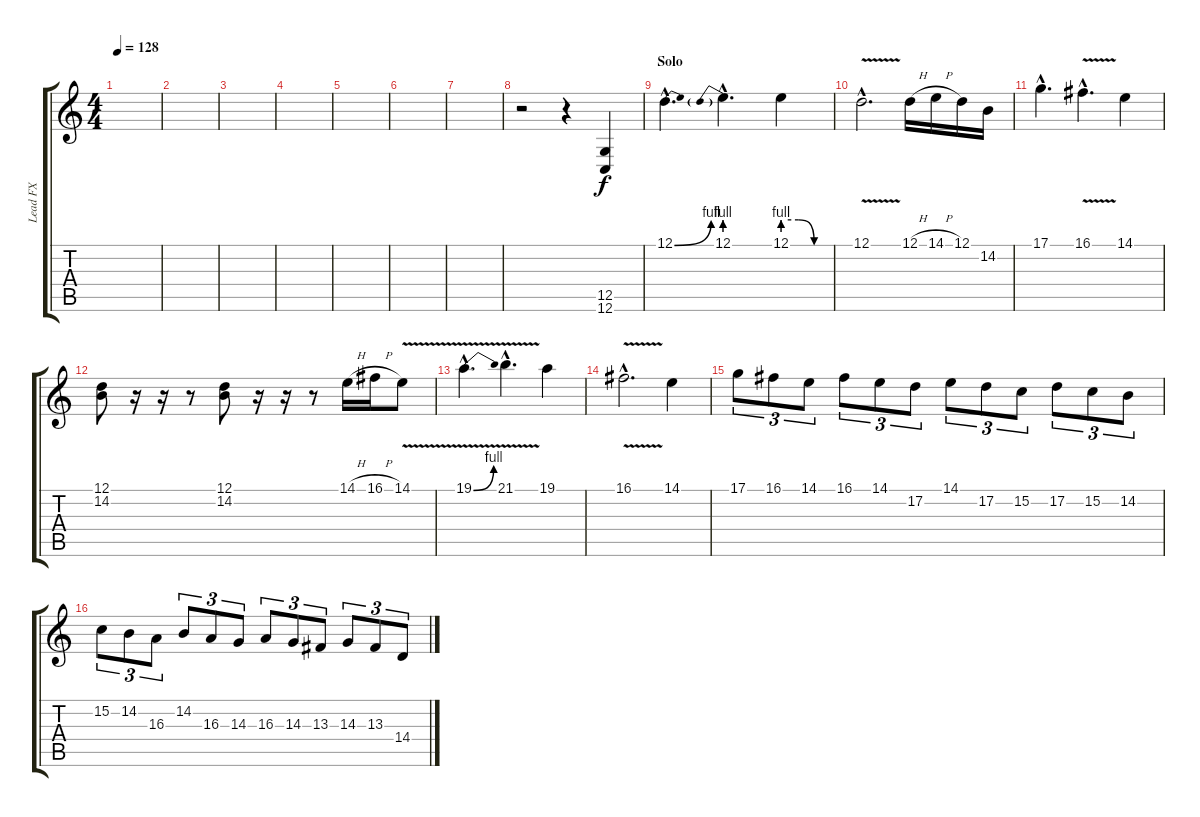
\track ("Lead FX" "Lead FX") {instrument fx7echoes}
\staff {score tabs}
\tuning (D4 A3 F3 C3 G2 C2) {hide}
\ts (4 4)
\tempo 128
\clef g2
\ks c
|
|
|
|
|
|
|
r.2 r.4 (12.5 12.6).4{volume 14} |
\section ("" "Solo")
12.1{be (bend 0 0 60 4) hac}.4{d} 12.1{be (prebend 0 4 60 4) hac}.4{d} 12.1{be (custom 0 4 20 4 40 0 60 0)}.4 |
12.1{v hac}.2{d} 12.1{h}.16 14.1{h}.16 12.1.16 14.2.16 |
17.1{hac}.4{d} 16.1{v hac}.4{d} 14.1.4 |
(12.1 14.2).8 r.16 r.16 r.8 (12.1 14.2).8 r.16 r.16 r.8 14.1{h}.16 16.1{h}.16 14.1{v}.8 |
19.1{be (bend 0 0 60 4) v hac}.4{d} 21.1{v hac}.4{d} 19.1.4 |
16.1{v hac}.2{d} 14.1.4 |
17.1.8{tu (3 2)} 16.1.8{tu (3 2)} 14.1.8{tu (3 2)} 16.1.8{tu (3 2)} 14.1.8{tu (3 2)} 17.2.8{tu (3 2)} 14.1.8{tu (3 2)} 17.2.8{tu (3 2)} 15.2.8{tu (3 2)} 17.2.8{tu (3 2)} 15.2.8{tu (3 2)} 14.2.8{tu (3 2)} |
15.2.8{tu (3 2)} 14.2.8{tu (3 2)} 16.3.8{tu (3 2)} 14.2.8{tu (3 2)} 16.3.8{tu (3 2)} 14.3.8{tu (3 2)} 16.3.8{tu (3 2)} 14.3.8{tu (3 2)} 13.3.8{tu (3 2)} 14.3.8{tu (3 2)} 13.3.8{tu (3 2)} 14.4.8{tu (3 2)}
